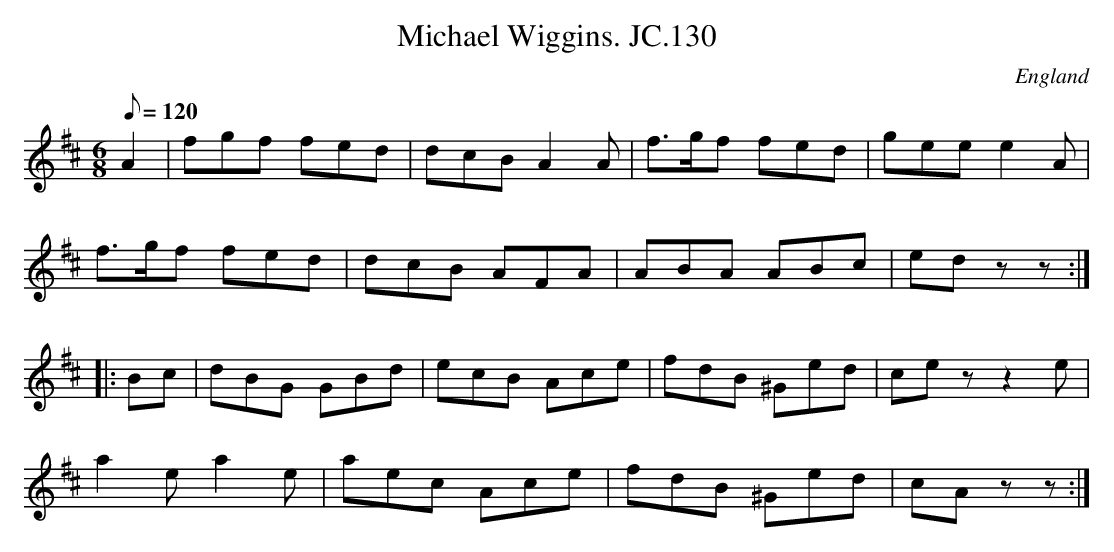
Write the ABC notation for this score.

X:1
T:Michael Wiggins. JC.130
M:6/8
L:1/8
Q:120
O:England
K:D
A2|fgf fed|dcBA2A|f>gf fed|geee2A|!
f>gf fed|dcB AFA|ABA ABc|edzz:|!
|:Bc|dBG GBd|ecB Ace|fdB ^Ged|cezz2e|!
a2ea2e|aec Ace|fdB ^Ged|cAzz:|]
